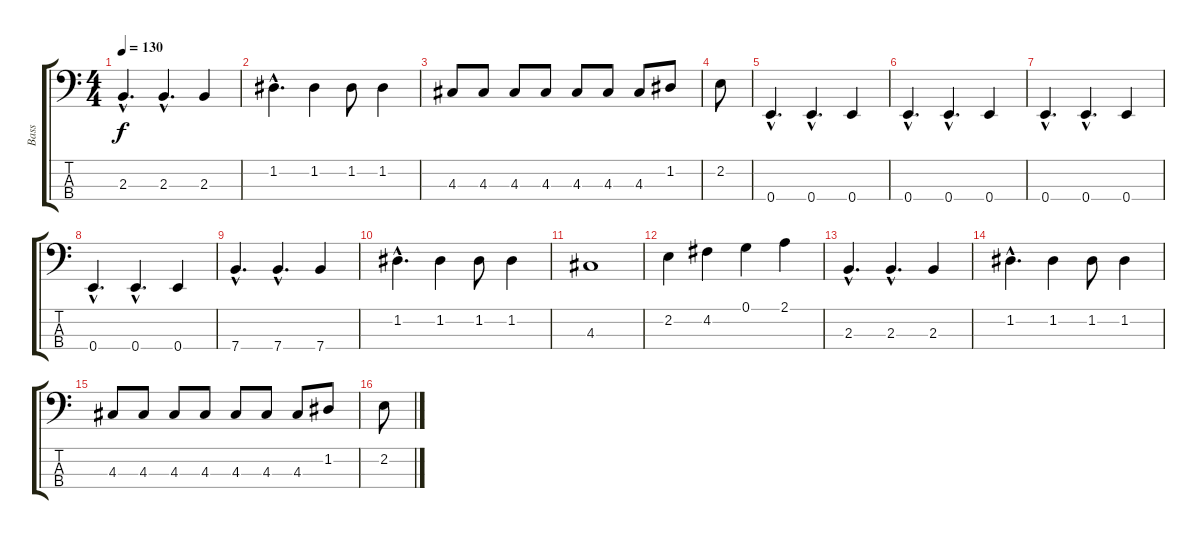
\track ("Bass" "Bass") {instrument electricbasspick}
\staff {score tabs}
\tuning (G2 D2 A1 E1) {hide}
\ts (4 4)
\tempo 130
\clef f4
\ks c
2.3{hac}.4{d dy f} 2.3{hac}.4{d} 2.3.4 |
1.2{hac}.4{d} 1.2.4 1.2.8 1.2.4 |
4.3.8 4.3.8 4.3.8 4.3.8 4.3.8 4.3.8 4.3.8 1.2.8 |
2.2.8 |
0.4{hac}.4{d} 0.4{hac}.4{d} 0.4.4 |
0.4{hac}.4{d} 0.4{hac}.4{d} 0.4.4 |
0.4{hac}.4{d} 0.4{hac}.4{d} 0.4.4 |
0.4{hac}.4{d} 0.4{hac}.4{d} 0.4.4 |
7.4{hac}.4{d} 7.4{hac}.4{d} 7.4.4 |
1.2{hac}.4{d} 1.2.4 1.2.8 1.2.4 |
4.3.1 |
2.2.4 4.2.4 0.1.4 2.1.4 |
2.3{hac}.4{d} 2.3{hac}.4{d} 2.3.4 |
1.2{hac}.4{d} 1.2.4 1.2.8 1.2.4 |
4.3.8 4.3.8 4.3.8 4.3.8 4.3.8 4.3.8 4.3.8 1.2.8 |
2.2.8
